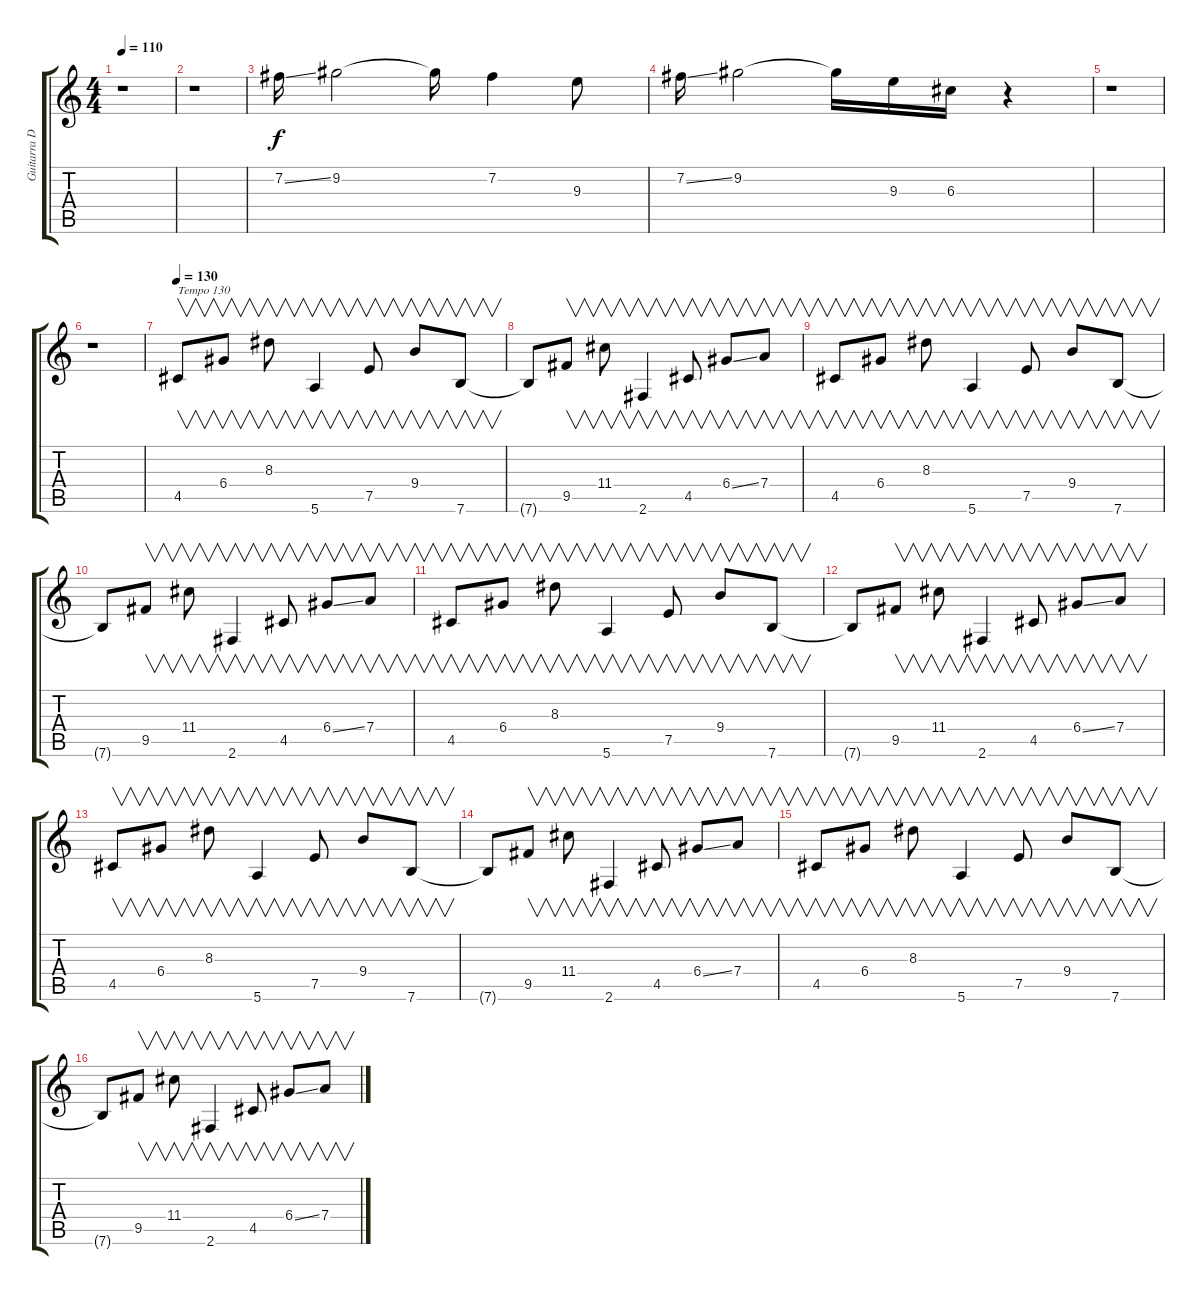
\track ("Guitarra Distorsión" "Guitarra D") {instrument distortionguitar}
\staff {score tabs}
\tuning (E4 B3 G3 D3 A2 E2) {hide}
\ts (4 4)
\tempo 110
\clef g2
\ks c
r.1{dy f} |
r.1 |
7.2{ss}.16{volume 11} 9.2.2 9.2{t}.16 7.2.4 9.3.8 |
7.2{ss}.16{volume 16} 9.2.2 9.2{t}.16 9.3.16 6.3.16 r.4 |
r.1 |
r.1 |
\tempo 130
4.5.8{v txt "Tempo 130" volume 13} 6.4.8{v} 8.3.8{v} 5.6.4{v} 7.5.8{v} 9.4.8{v} 7.6.8{v} |
7.6{t}.8 9.5.8{v} 11.4.8{v} 2.6.4{v} 4.5.8{v} 6.4{ss}.8{v} 7.4.8{v} |
4.5.8{v} 6.4.8{v} 8.3.8{v} 5.6.4{v} 7.5.8{v} 9.4.8{v} 7.6.8{v} |
7.6{t}.8 9.5.8{v} 11.4.8{v} 2.6.4{v} 4.5.8{v} 6.4{ss}.8{v} 7.4.8{v} |
4.5.8{v} 6.4.8{v} 8.3.8{v} 5.6.4{v} 7.5.8{v} 9.4.8{v} 7.6.8{v} |
7.6{t}.8 9.5.8{v} 11.4.8{v} 2.6.4{v} 4.5.8{v} 6.4{ss}.8{v} 7.4.8{v} |
4.5.8{v} 6.4.8{v} 8.3.8{v} 5.6.4{v} 7.5.8{v} 9.4.8{v} 7.6.8{v} |
7.6{t}.8 9.5.8{v} 11.4.8{v} 2.6.4{v} 4.5.8{v} 6.4{ss}.8{v} 7.4.8{v} |
4.5.8{v} 6.4.8{v} 8.3.8{v} 5.6.4{v} 7.5.8{v} 9.4.8{v} 7.6.8{v} |
7.6{t}.8 9.5.8{v} 11.4.8{v} 2.6.4{v} 4.5.8{v} 6.4{ss}.8{v} 7.4.8{v}
